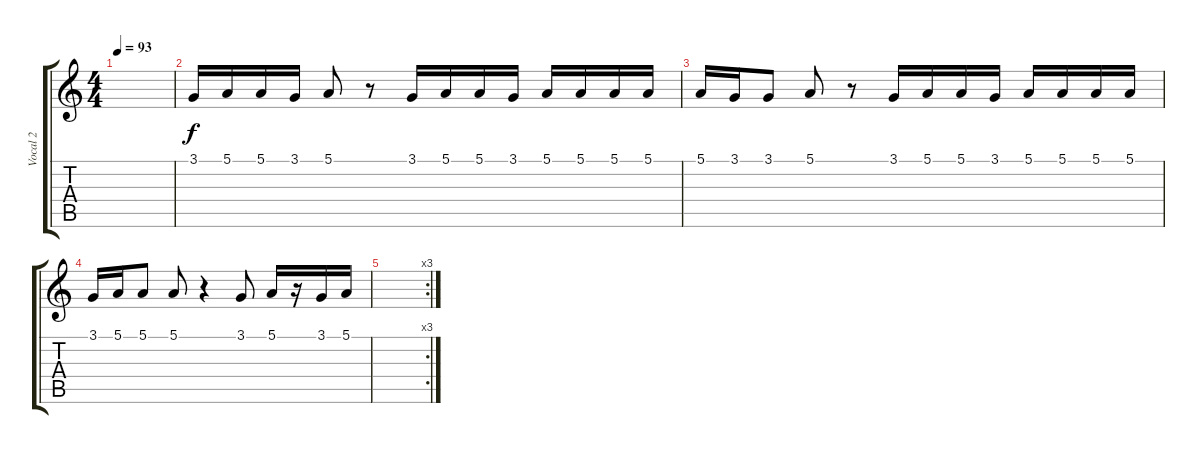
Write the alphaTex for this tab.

\track ("Vocal 2" "Vocal 2") {instrument sopranosax}
\staff {score tabs}
\tuning (E4 B3 G3 D3 A2 E2) {hide}
\ts (4 4)
\tempo 93
\clef g2
\ks c
|
3.1.16 5.1.16 5.1.16 3.1.16 5.1.8 r.8 3.1.16 5.1.16 5.1.16 3.1.16 5.1.16 5.1.16 5.1.16 5.1.16 |
5.1.16 3.1.16 3.1.8 5.1.8 r.8 3.1.16 5.1.16 5.1.16 3.1.16 5.1.16 5.1.16 5.1.16 5.1.16 |
3.1.16 5.1.16 5.1.8 5.1.8 r.4 3.1.8 5.1.16 r.16 3.1.16 5.1.16 |
\rc 3
